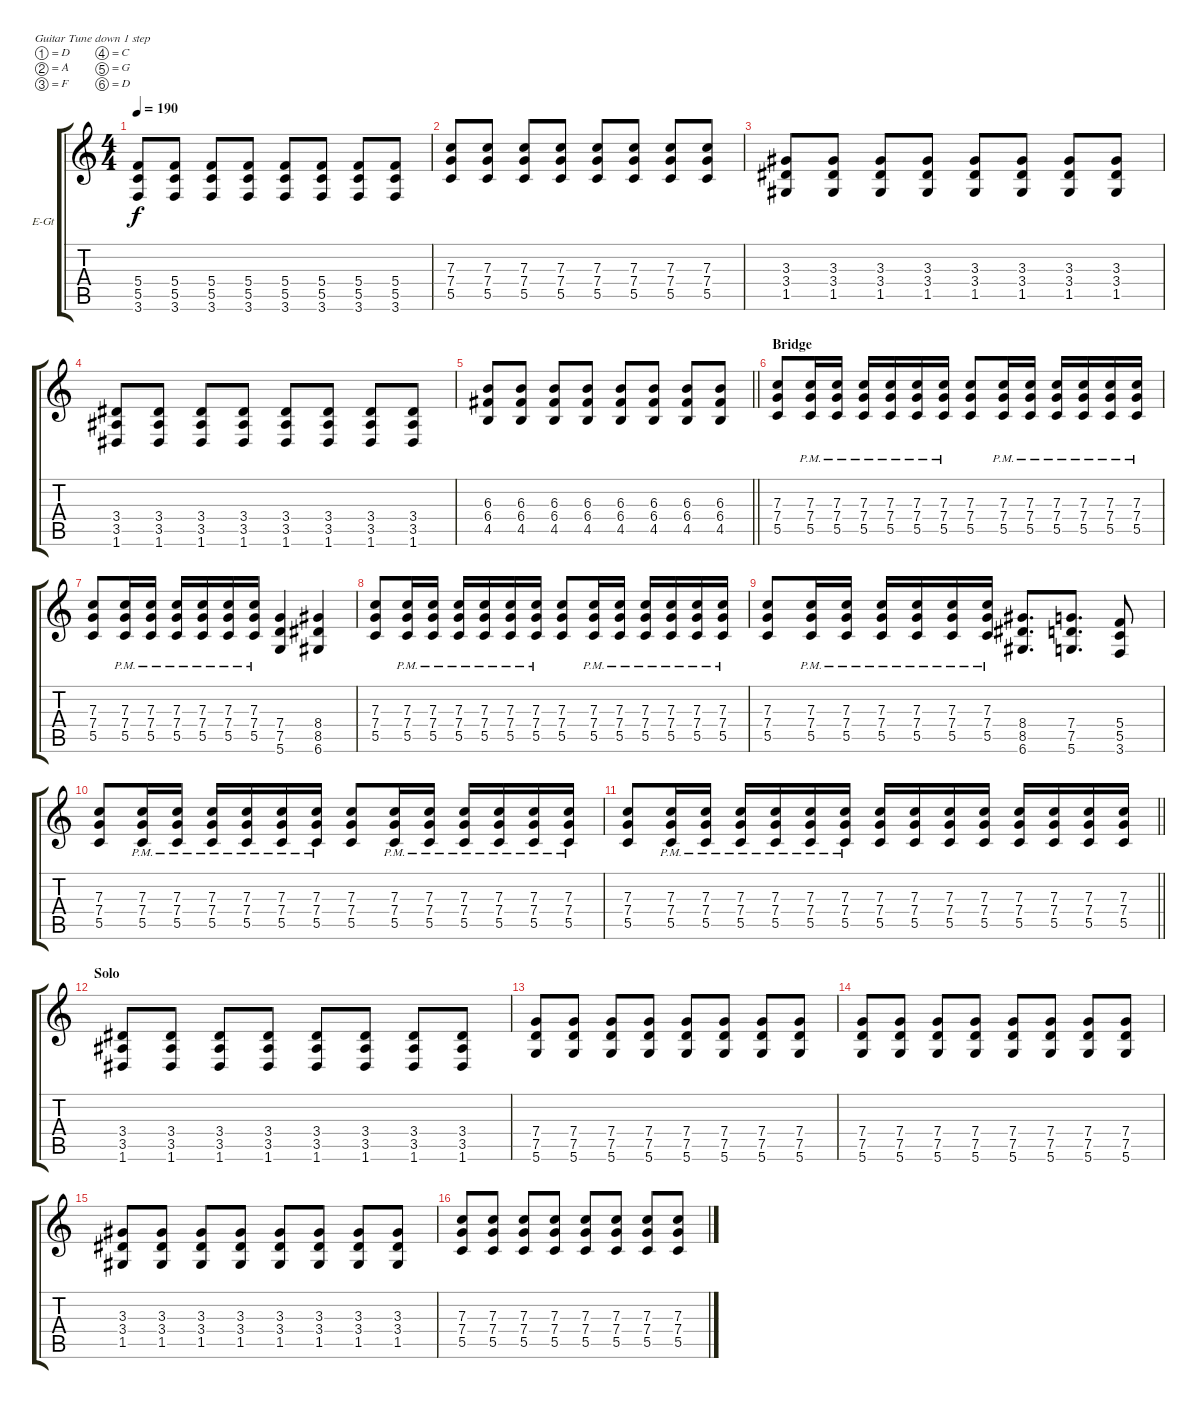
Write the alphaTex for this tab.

\bracketExtendMode groupsimilarinstruments
\firstSystemTrackNameOrientation horizontal
\otherSystemsTrackNameOrientation horizontal
\track ("Rythm Guitar A" "E-Gt") {instrument distortionguitar}
\staff {score tabs}
\tuning (D4 A3 F3 C3 G2 D2)
\ts (4 4)
\tempo 190
\clef g2
\ks c
(5.4 5.5 3.6).8{dy f} (5.4 5.5 3.6).8 (5.4 5.5 3.6).8 (5.4 5.5 3.6).8 (5.4 5.5 3.6).8 (5.4 5.5 3.6).8 (5.4 5.5 3.6).8 (5.4 5.5 3.6).8 |
(7.3 7.4 5.5).8 (7.3 7.4 5.5).8 (7.3 7.4 5.5).8 (7.3 7.4 5.5).8 (7.3 7.4 5.5).8 (7.3 7.4 5.5).8 (7.3 7.4 5.5).8 (7.3 7.4 5.5).8 |
(3.3 3.4 1.5).8 (3.3 3.4 1.5).8 (3.3 3.4 1.5).8 (3.3 3.4 1.5).8 (3.3 3.4 1.5).8 (3.3 3.4 1.5).8 (3.3 3.4 1.5).8 (3.3 3.4 1.5).8 |
(3.4 3.5 1.6).8 (3.4 3.5 1.6).8 (3.4 3.5 1.6).8 (3.4 3.5 1.6).8 (3.4 3.5 1.6).8 (3.4 3.5 1.6).8 (3.4 3.5 1.6).8 (3.4 3.5 1.6).8 |
\barLineRight lightlight
(6.3 6.4 4.5).8 (6.3 6.4 4.5).8 (6.3 6.4 4.5).8 (6.3 6.4 4.5).8 (6.3 6.4 4.5).8 (6.3 6.4 4.5).8 (6.3 6.4 4.5).8 (6.3 6.4 4.5).8 |
\section ("" "Bridge")
(7.3 7.4 5.5).8 (7.3{pm} 7.4{pm} 5.5{pm}).16 (7.3{pm} 7.4{pm} 5.5{pm}).16 (7.3{pm} 7.4{pm} 5.5{pm}).16 (7.3{pm} 7.4{pm} 5.5{pm}).16 (7.3{pm} 7.4{pm} 5.5{pm}).16 (7.3{pm} 7.4{pm} 5.5{pm}).16 (7.3 7.4 5.5).8 (7.3{pm} 7.4{pm} 5.5{pm}).16 (7.3{pm} 7.4{pm} 5.5{pm}).16 (7.3{pm} 7.4{pm} 5.5{pm}).16 (7.3{pm} 7.4{pm} 5.5{pm}).16 (7.3{pm} 7.4{pm} 5.5{pm}).16 (7.3{pm} 7.4{pm} 5.5{pm}).16 |
(7.3 7.4 5.5).8 (7.3{pm} 7.4{pm} 5.5{pm}).16 (7.3{pm} 7.4{pm} 5.5{pm}).16 (7.3{pm} 7.4{pm} 5.5{pm}).16 (7.3{pm} 7.4{pm} 5.5{pm}).16 (7.3{pm} 7.4{pm} 5.5{pm}).16 (7.3{pm} 7.4{pm} 5.5{pm}).16 (7.4 7.5 5.6).4 (8.4 8.5 6.6).4 |
(7.3 7.4 5.5).8 (7.3{pm} 7.4{pm} 5.5{pm}).16 (7.3{pm} 7.4{pm} 5.5{pm}).16 (7.3{pm} 7.4{pm} 5.5{pm}).16 (7.3{pm} 7.4{pm} 5.5{pm}).16 (7.3{pm} 7.4{pm} 5.5{pm}).16 (7.3{pm} 7.4{pm} 5.5{pm}).16 (7.3 7.4 5.5).8 (7.3{pm} 7.4{pm} 5.5{pm}).16 (7.3{pm} 7.4{pm} 5.5{pm}).16 (7.3{pm} 7.4{pm} 5.5{pm}).16 (7.3{pm} 7.4{pm} 5.5{pm}).16 (7.3{pm} 7.4{pm} 5.5{pm}).16 (7.3{pm} 7.4{pm} 5.5{pm}).16 |
(7.3 7.4 5.5).8 (7.3{pm} 7.4{pm} 5.5{pm}).16 (7.3{pm} 7.4{pm} 5.5{pm}).16 (7.3{pm} 7.4{pm} 5.5{pm}).16 (7.3{pm} 7.4{pm} 5.5{pm}).16 (7.3{pm} 7.4{pm} 5.5{pm}).16 (7.3{pm} 7.4{pm} 5.5{pm}).16 (8.4 8.5 6.6).8{d} (7.4 7.5 5.6).8{d} (5.4 5.5 3.6).8 |
(7.3 7.4 5.5).8 (7.3{pm} 7.4{pm} 5.5{pm}).16 (7.3{pm} 7.4{pm} 5.5{pm}).16 (7.3{pm} 7.4{pm} 5.5{pm}).16 (7.3{pm} 7.4{pm} 5.5{pm}).16 (7.3{pm} 7.4{pm} 5.5{pm}).16 (7.3{pm} 7.4{pm} 5.5{pm}).16 (7.3 7.4 5.5).8 (7.3{pm} 7.4{pm} 5.5{pm}).16 (7.3{pm} 7.4{pm} 5.5{pm}).16 (7.3{pm} 7.4{pm} 5.5{pm}).16 (7.3{pm} 7.4{pm} 5.5{pm}).16 (7.3{pm} 7.4{pm} 5.5{pm}).16 (7.3{pm} 7.4{pm} 5.5{pm}).16 |
\barLineRight lightlight
(7.3 7.4 5.5).8 (7.3{pm} 7.4{pm} 5.5{pm}).16 (7.3{pm} 7.4{pm} 5.5{pm}).16 (7.3{pm} 7.4{pm} 5.5{pm}).16 (7.3{pm} 7.4{pm} 5.5{pm}).16 (7.3{pm} 7.4{pm} 5.5{pm}).16 (7.3{pm} 7.4{pm} 5.5{pm}).16 (7.3 7.4 5.5).16 (7.3 7.4 5.5).16 (7.3 7.4 5.5).16 (7.3 7.4 5.5).16 (7.3 7.4 5.5).16 (7.3 7.4 5.5).16 (7.3 7.4 5.5).16 (7.3 7.4 5.5).16 |
\section ("" "Solo")
(3.4 3.5 1.6).8 (3.4 3.5 1.6).8 (3.4 3.5 1.6).8 (3.4 3.5 1.6).8 (3.4 3.5 1.6).8 (3.4 3.5 1.6).8 (3.4 3.5 1.6).8 (3.4 3.5 1.6).8 |
(7.4 7.5 5.6).8 (7.4 7.5 5.6).8 (7.4 7.5 5.6).8 (7.4 7.5 5.6).8 (7.4 7.5 5.6).8 (7.4 7.5 5.6).8 (7.4 7.5 5.6).8 (7.4 7.5 5.6).8 |
(7.4 7.5 5.6).8 (7.4 7.5 5.6).8 (7.4 7.5 5.6).8 (7.4 7.5 5.6).8 (7.4 7.5 5.6).8 (7.4 7.5 5.6).8 (7.4 7.5 5.6).8 (7.4 7.5 5.6).8 |
(3.3 3.4 1.5).8 (3.3 3.4 1.5).8 (3.3 3.4 1.5).8 (3.3 3.4 1.5).8 (3.3 3.4 1.5).8 (3.3 3.4 1.5).8 (3.3 3.4 1.5).8 (3.3 3.4 1.5).8 |
(7.3 7.4 5.5).8 (7.3 7.4 5.5).8 (7.3 7.4 5.5).8 (7.3 7.4 5.5).8 (7.3 7.4 5.5).8 (7.3 7.4 5.5).8 (7.3 7.4 5.5).8 (7.3 7.4 5.5).8
